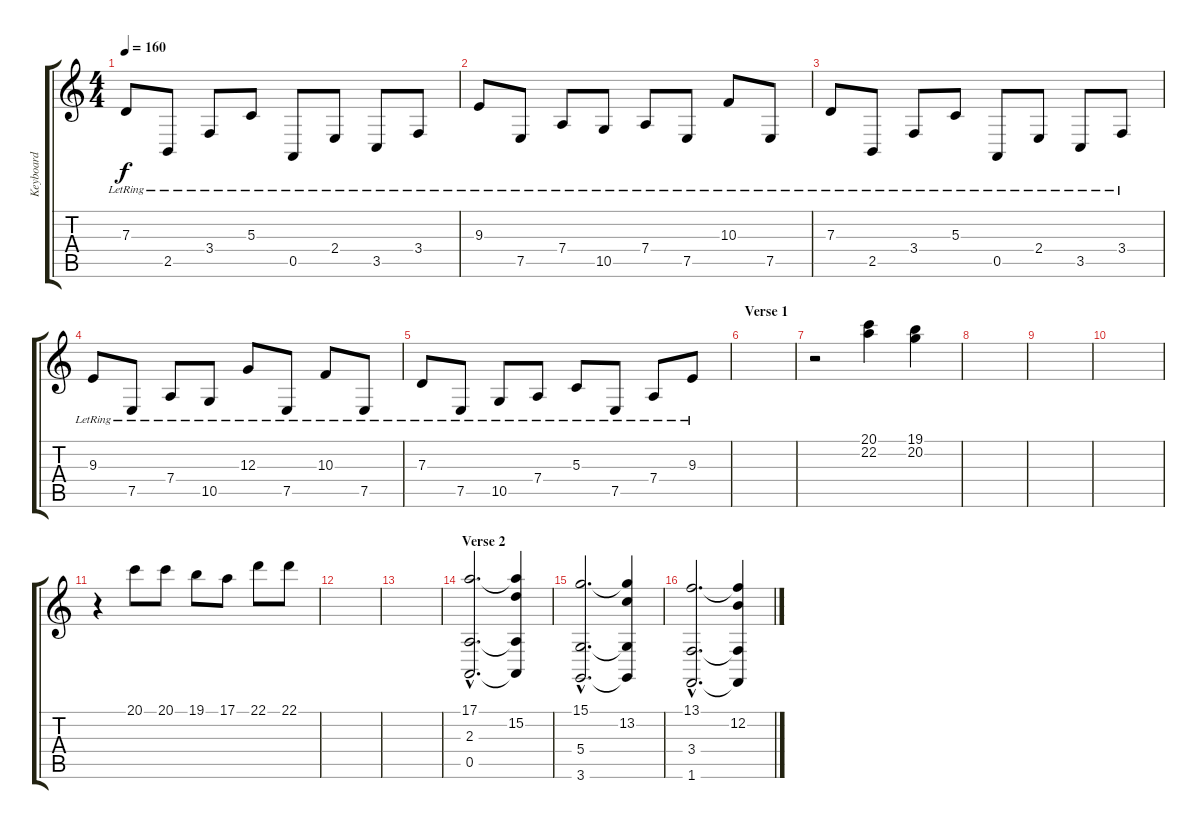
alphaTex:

\track ("Keyboard" "Keyboard") {instrument brightacousticpiano}
\staff {score tabs}
\tuning (E4 B3 G3 D3 A2 E2) {hide}
\ts (4 4)
\tempo 160
\clef g2
\ks c
7.3{lr}.8{dy f} 2.5{lr}.8 3.4{lr}.8 5.3{lr}.8 0.5{lr}.8 2.4{lr}.8 3.5{lr}.8 3.4{lr}.8 |
9.3{lr}.8 7.5{lr}.8 7.4{lr}.8 10.5{lr}.8 7.4{lr}.8 7.5{lr}.8 10.3{lr}.8 7.5{lr}.8 |
7.3{lr}.8 2.5{lr}.8 3.4{lr}.8 5.3{lr}.8 0.5{lr}.8 2.4{lr}.8 3.5{lr}.8 3.4{lr}.8 |
9.3{lr}.8 7.5{lr}.8 7.4{lr}.8 10.5{lr}.8 12.3{lr}.8 7.5{lr}.8 10.3{lr}.8 7.5{lr}.8 |
7.3{lr}.8 7.5{lr}.8 10.5{lr}.8 7.4{lr}.8 5.3{lr}.8 7.5{lr}.8 7.4{lr}.8 9.3{lr}.8 |
\section ("" "Verse 1")
|
r.2{volume 13} (20.1 22.2).4 (19.1 20.2).4 |
|
|
|
r.4 20.1.8 20.1.8 19.1.8 17.1.8 22.1.8 22.1.8 |
|
|
\section ("" "Verse 2")
(17.1{hac} 2.3{hac} 0.5{hac}).2{d volume 11 instrument synthstrings2} (17.1{t} 15.2 2.3{t} 0.5{t}).4 |
(15.1{hac} 5.4{hac} 3.6{hac}).2{d} (15.1{t} 13.2 5.4{t} 3.6{t}).4 |
(13.1{hac} 3.4{hac} 1.6{hac}).2{d} (13.1{t} 12.2 3.4{t} 1.6{t}).4
